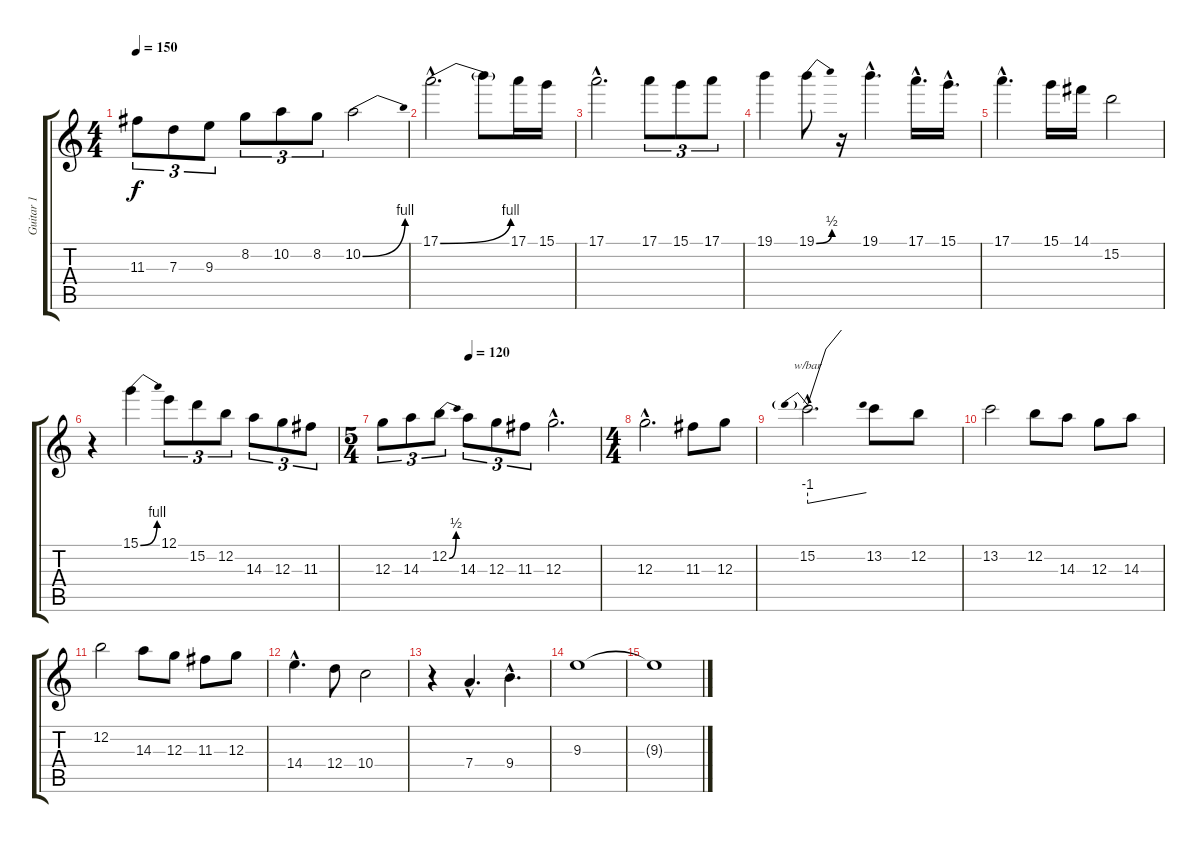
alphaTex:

\track ("Guitar 1" "Guitar 1") {instrument distortionguitar}
\staff {score tabs}
\tuning (E4 B3 G3 D3 A2 E2) {hide}
\ts (4 4)
\tempo 150
\clef g2
\ks c
11.3.8{tu (3 2) dy f} 7.3.8{tu (3 2)} 9.3.8{tu (3 2)} 8.2.8{tu (3 2)} 10.2.8{tu (3 2)} 8.2.8{tu (3 2)} 10.2{be (bend 0 0 60 4)}.2 |
17.1{be (bend 0 0 60 4) hac}.2{d} 17.1{t}.8 17.1.16 15.1.16 |
17.1{hac}.2{d} 17.1.8{tu (3 2)} 15.1.8{tu (3 2)} 17.1.8{tu (3 2)} |
19.1.4 19.1{be (bend 0 0 60 2)}.8 r.16 19.1{hac}.4{d} 17.1{hac}.16{d} 15.1{hac}.16{d} |
17.1{hac}.4{d} 15.1.16 14.1.16 15.2.2 |
r.4 15.1{be (bend 0 0 60 4)}.4 12.1.8{tu (3 2)} 15.2.8{tu (3 2)} 12.2.8{tu (3 2)} 14.3.8{tu (3 2)} 12.3.8{tu (3 2)} 11.3.8{tu (3 2)} |
\ts (5 4)
\tempo (120 0.4)
12.3.8{tu (3 2)} 14.3.8{tu (3 2)} 12.2{be (bend 0 0 60 2)}.8{tu (3 2)} 14.3.8{tu (3 2)} 12.3.8{tu (3 2)} 11.3.8{tu (3 2)} 12.3{hac}.2{d} |
\ts (4 4)
12.3{hac}.2{d} 11.3.8 12.3.8 |
15.2{hac}.2{d tbe (predivedive default 0 -4 60 0)} 13.2.8 12.2.8 |
13.2.2 12.2.8 14.3.8 12.3.8 14.3.8 |
12.2.2 14.3.8 12.3.8 11.3.8 12.3.8 |
14.4{hac}.4{d} 12.4.8 10.4.2 |
r.4 7.4{hac}.4{d} 9.4{hac}.4{d} |
9.3.1 |
9.3{t}.1
